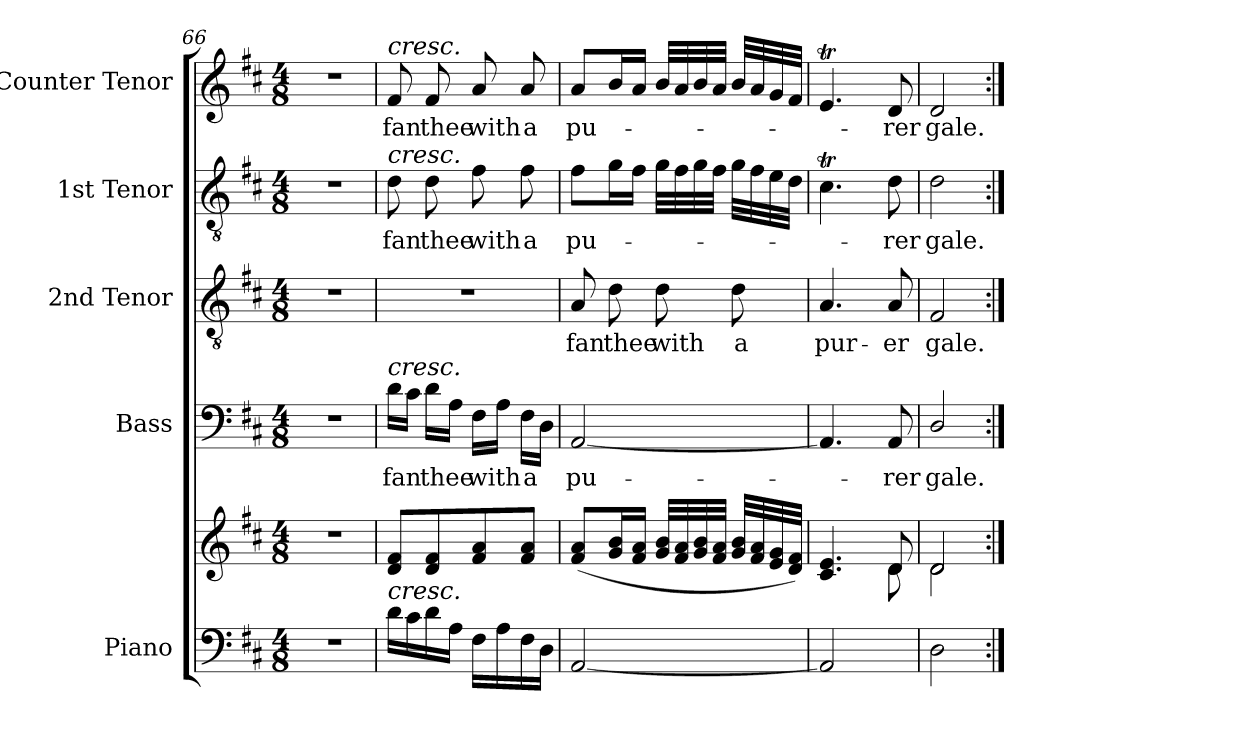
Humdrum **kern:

**kern	**kern	**kern	**text	**kern	**text	**kern	**text	**kern	**text
*part5	*part5	*part4	*part4	*part3	*part3	*part2	*part2	*part1	*part1
*staff6	*staff5	*staff4	*staff4	*staff3	*staff3	*staff2	*staff2	*staff1	*staff1
*I"Piano	*	*I"Bass	*	*I"2nd Tenor	*	*I"1st Tenor	*	*I"Counter Tenor	*
*I'Pno.	*	*I'B.	*	*I'T2.	*	*I'T1.	*	*	*
*clefF4	*clefG2	*clefF4	*	*clefGv2	*	*clefGv2	*	*clefG2	*
*	*	*	*	*ITrd7c12	*	*ITrd7c12	*	*	*
*k[f#c#]	*k[f#c#]	*k[f#c#]	*	*k[f#c#]	*	*k[f#c#]	*	*k[f#c#]	*
*D:	*D:	*D:	*	*D:	*	*D:	*	*D:	*
*M4/8	*M4/8	*M4/8	*	*M4/8	*	*M4/8	*	*M4/8	*
=66	=66	=66	=66	=66	=66	=66	=66	=66	=66
!LO:N:vis=1	!LO:N:vis=1	!LO:N:vis=1	!	!LO:N:vis=1	!	!LO:N:vis=1	!	!LO:N:vis=1	!
2r	2r	2r	.	2r	.	2r	.	2r	.
!!LO:LB:g=z
=67	=67	=67	=67	=67	=67	=67	=67	=67	=67
!	!	!	!LO:LY:b:color=#000000	!LO:N:vis=1	!	!	!	!	!
!	!	!	!	!	!	!	!LO:LY:b:color=#000000	!	!
!	!	!	!	!	!	!	!	!LO:TX:a:i:t=cresc.	!
!	!	!	!	!	!	!LO:TX:a:i:t=cresc.	!	!	!
!	!	!LO:TX:a:i:t=cresc.	!	!	!	!	!	!	!
!LO:TX:a:i:t=cresc.	!	!	!	!	!	!	!	!	!
!	!	!	!	!	!	!	!	!	!LO:LY:b:color=#000000
16di\LL	8di/ 8f#iL	16di\LL	fan	2r	.	8Di\	fan	8f#i/	fan
16c#i\	.	16c#i\JJ	.	.	.	.	.	.	.
!	!	!	!LO:LY:b:color=#000000	!	!	!	!	!	!
!	!	!	!	!	!	!	!LO:LY:b:color=#000000	!	!
!	!	!	!	!	!	!	!	!	!LO:LY:b:color=#000000
16di\	8di/ 8f#i	16di\LL	thee	.	.	8Di\	thee	8f#i/	thee
16Ai\JJ	.	16Ai\JJ	.	.	.	.	.	.	.
!	!	!	!LO:LY:b:color=#000000	!	!	!	!	!	!
!	!	!	!	!	!	!	!LO:LY:b:color=#000000	!	!
!	!	!	!	!	!	!	!	!	!LO:LY:b:color=#000000
16F#i\LL	8f#i/ 8ai	16F#i\LL	with	.	.	8F#i\	with	8ai/	with
16Ai\	.	16Ai\JJ	.	.	.	.	.	.	.
!	!	!	!LO:LY:b:color=#000000	!	!	!	!	!	!
!	!	!	!	!	!	!	!LO:LY:b:color=#000000	!	!
!	!	!	!	!	!	!	!	!	!LO:LY:b:color=#000000
16F#i\	8f#i/ 8aiJ	16F#i\LL	a	.	.	8F#i\	a	8ai/	a
16Di\JJ	.	16Di\JJ	.	.	.	.	.	.	.
=68	=68	=68	=68	=68	=68	=68	=68	=68	=68
!	!	!	!LO:LY:b:color=#000000	!	!	!	!	!	!
!	!	!	!	!	!LO:LY:b:color=#000000	!	!	!	!
!	!	!	!	!	!	!	!LO:LY:b:color=#000000	!	!
!	!	!	!	!	!	!	!	!	!LO:LY:b:color=#000000
[2AAi/	(8f#i/ 8aiL	[2AAi/	pu-	8AAi/	fan	8F#i\L	pu-	8ai/L	pu-
!	!	!	!	!	!LO:LY:b:color=#000000	!	!	!	!
.	16gi/ 16biL	.	.	8Di\	thee	16Gi\L	.	16bi/L	.
.	16f#i/ 16aiJJ	.	.	.	.	16F#i\JJ	.	16ai/JJ	.
!	!	!	!	!	!LO:LY:b:color=#000000	!	!	!	!
.	32gi/ 32biLLL	.	.	8Di\	with	32Gi\LLL	.	32bi/LLL	.
.	32f#i/ 32ai	.	.	.	.	32F#i\	.	32ai/	.
.	32gi/ 32bi	.	.	.	.	32Gi\	.	32bi/	.
.	32f#i/ 32aiJJJ	.	.	.	.	32F#i\JJJ	.	32ai/JJJ	.
!	!	!	!	!	!LO:LY:b:color=#000000	!	!	!	!
.	32gi/ 32biLLL	.	.	8Di\	a	32Gi\LLL	.	32bi/LLL	.
.	32f#i/ 32ai	.	.	.	.	32F#i\	.	32ai/	.
.	32ei/ 32gi	.	.	.	.	32Ei\	.	32gi/	.
.	32di/ 32f#iJJJ)	.	.	.	.	32Di\JJJ	.	32f#i/JJJ	.
=69	=69	=69	=69	=69	=69	=69	=69	=69	=69
*	*^	*	*	*	*	*	*	*	*
!	!	!	!	!	!	!LO:LY:b:color=#000000	!	!	!	!
2AAi/]	4.c#i/ 4.ei	4ryy	4.AAi/]	.	4.AAi/	pur-	4.C#ti\	.	4.eTi/	.
.	.	8ryy	.	.	.	.	.	.	.	.
!	!	!	!	!LO:LY:b:color=#000000	!	!	!	!	!	!
!	!	!	!	!	!	!LO:LY:b:color=#000000	!	!	!	!
!	!	!	!	!	!	!	!	!LO:LY:b:color=#000000	!	!
!	!	!	!	!	!	!	!	!	!	!LO:LY:b:color=#000000
.	8di/	8di\	8AAi/	-rer	8AAi/	-er	8Di\	-rer	8di/	-rer
=70	=70	=70	=70	=70	=70	=70	=70	=70	=70	=70
!	!	!	!	!LO:LY:b:color=#000000	!	!	!	!	!	!
!	!	!	!	!	!	!LO:LY:b:color=#000000	!	!	!	!
!	!	!	!	!	!	!	!	!LO:LY:b:color=#000000	!	!
!	!	!	!	!	!	!	!	!	!	!LO:LY:b:color=#000000
2Di\	2di/	2di\	2Di/	gale.	2FF#i/	gale.	2Di\	gale.	2di/	gale.
*	*v	*v	*	*	*	*	*	*	*	*
=:|!	=:|!	=:|!	=:|!	=:|!	=:|!	=:|!	=:|!	=:|!	=:|!
*-	*-	*-	*-	*-	*-	*-	*-	*-	*-
